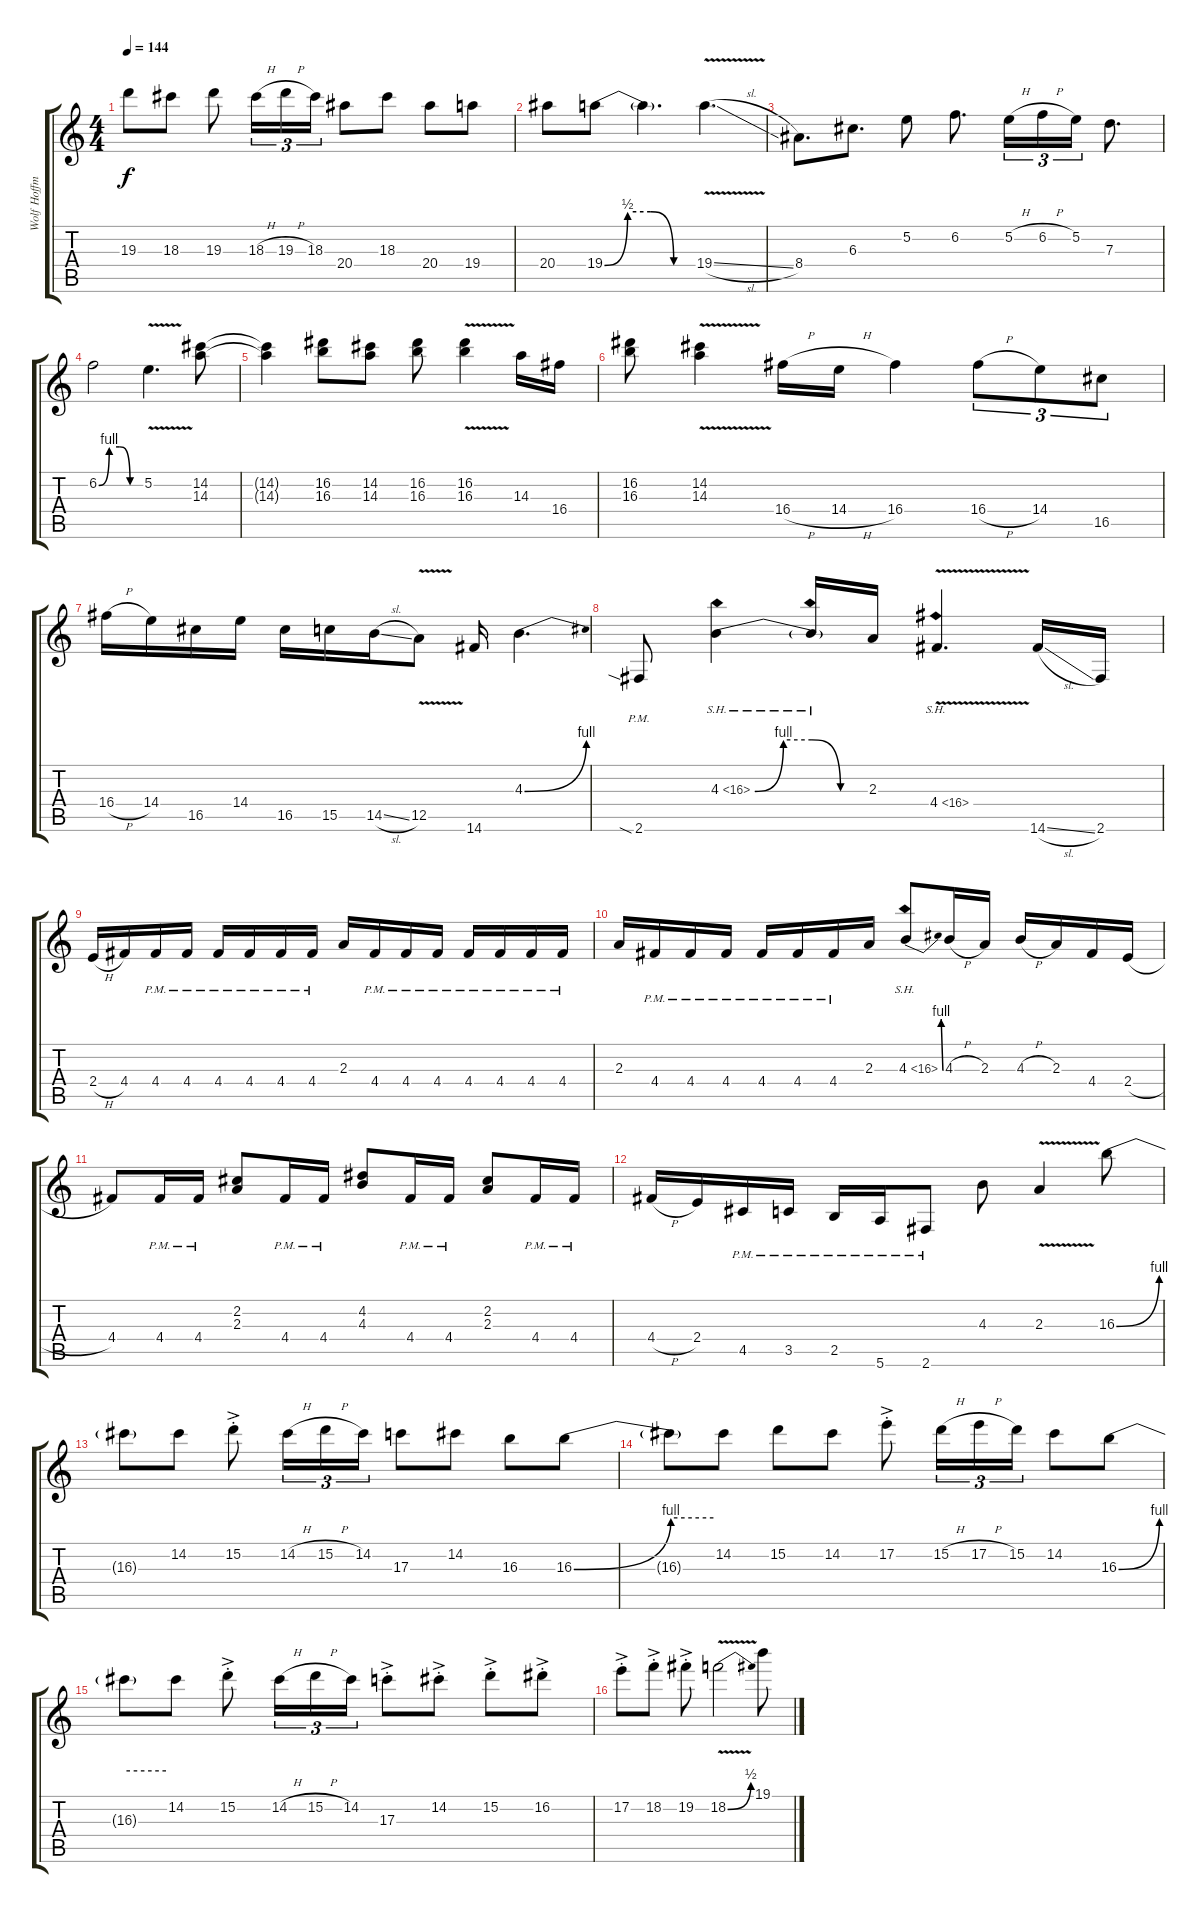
\track ("Wolf Hoffmann" "Wolf Hoffm") {instrument distortionguitar}
\staff {score tabs}
\tuning (E4 B3 G3 D3 A2 E2) {hide}
\ts (4 4)
\tempo 144
\clef g2
\ks c
19.3.8{dy f} 18.3.8 19.3.8 18.3{h}.16{tu (3 2)} 19.3{h}.16{tu (3 2)} 18.3.16{tu (3 2)} 20.4.8 18.3.8 20.4.8 19.4.8 |
20.4.8 19.4{be (custom 0 0 15 2 30 2 45 0 60 0)}.8 19.4{t}.4{d} 19.4{v sl}.4{d} |
8.4.8{d} 6.3.8{d} 5.2.8 6.2.8{d} 5.2{h}.16{tu (3 2)} 6.2{h}.16{tu (3 2)} 5.2.16{tu (3 2)} 7.3.8{d} |
6.2{be (custom 0 0 15 4 30 4 45 0 60 0)}.2 5.2{v}.4{d} (14.2 14.3).8 |
(14.2{t} 14.3{t}).4 (16.2 16.3).8 (14.2 14.3).8 (16.2 16.3).8 (16.2{v} 16.3{v}).4 14.3.16 16.4.16 |
(16.2 16.3).8 (14.2{v} 14.3{v}).4 16.4{h}.16 14.4{h}.16 16.4.4 16.4{h}.8{tu (3 2)} 14.4.8{tu (3 2)} 16.5.8{tu (3 2)} |
16.4{h}.16 14.4.16 16.5.16 14.4.16 16.5.16 15.5.16 14.5{sl}.16 12.5{v}.8 14.6.16 4.3{be (bend 0 0 60 4)}.4{d} |
2.6{sia pm}.8 4.3{be (custom 0 0 15 4 30 4 45 0 60 0) sh 12}.4 4.3{sh 12 t}.16 2.3.16 4.4{sh 12 v}.4{d} 14.6{sl}.16 2.6.16 |
2.4{h}.16 4.4.16 4.4{pm}.16 4.4{pm}.16 4.4{pm}.16 4.4{pm}.16 4.4{pm}.16 4.4{pm}.16 2.3.16 4.4{pm}.16 4.4{pm}.16 4.4{pm}.16 4.4{pm}.16 4.4{pm}.16 4.4{pm}.16 4.4{pm}.16 |
2.3.16 4.4{pm}.16 4.4{pm}.16 4.4{pm}.16 4.4{pm}.16 4.4{pm}.16 4.4{pm}.16 2.3.16 4.3{be (bend 0 0 60 4) sh 12}.8 4.3{h}.16 2.3.16 4.3{h}.16 2.3.16 4.4.16 2.4{h}.16 |
4.4.8 4.4{pm}.16 4.4{pm}.16 (2.2 2.3).8 4.4{pm}.16 4.4{pm}.16 (4.2 4.3).8 4.4{pm}.16 4.4{pm}.16 (2.2 2.3).8 4.4{pm}.16 4.4{pm}.16 |
4.4{h}.16 2.4.16 4.5{pm}.16 3.5{pm}.16 2.5{pm}.16 5.6{pm}.16 2.6{pm}.8 4.3.8 2.3{v}.4 16.3{be (bend 0 0 60 4)}.8 |
16.3{t}.8 14.2.8 15.2{ac st}.8 14.2{h}.16{tu (3 2)} 15.2{h}.16{tu (3 2)} 14.2.16{tu (3 2)} 17.3.8 14.2.8 16.3.8 16.3{be (bend 0 0 60 4)}.8 |
16.3{be (hold 0 4 60 4) t}.8 14.2.8 15.2.8 14.2.8 17.2{ac st}.8 15.2{h}.16{tu (3 2)} 17.2{h}.16{tu (3 2)} 15.2.16{tu (3 2)} 14.2.8 16.3{be (bend 0 0 60 4)}.8 |
16.3{be (hold 0 4 60 4) t}.8 14.2.8 15.2{ac st}.8 14.2{h}.16{tu (3 2)} 15.2{h}.16{tu (3 2)} 14.2.16{tu (3 2)} 17.3{ac st}.8 14.2{ac st}.8 15.2{ac st}.8 16.2{ac st}.8 |
17.2{ac st}.8 18.2{ac st}.8 19.2{ac st}.8 18.2{be (bend 0 0 60 2) v}.2 19.1.8
